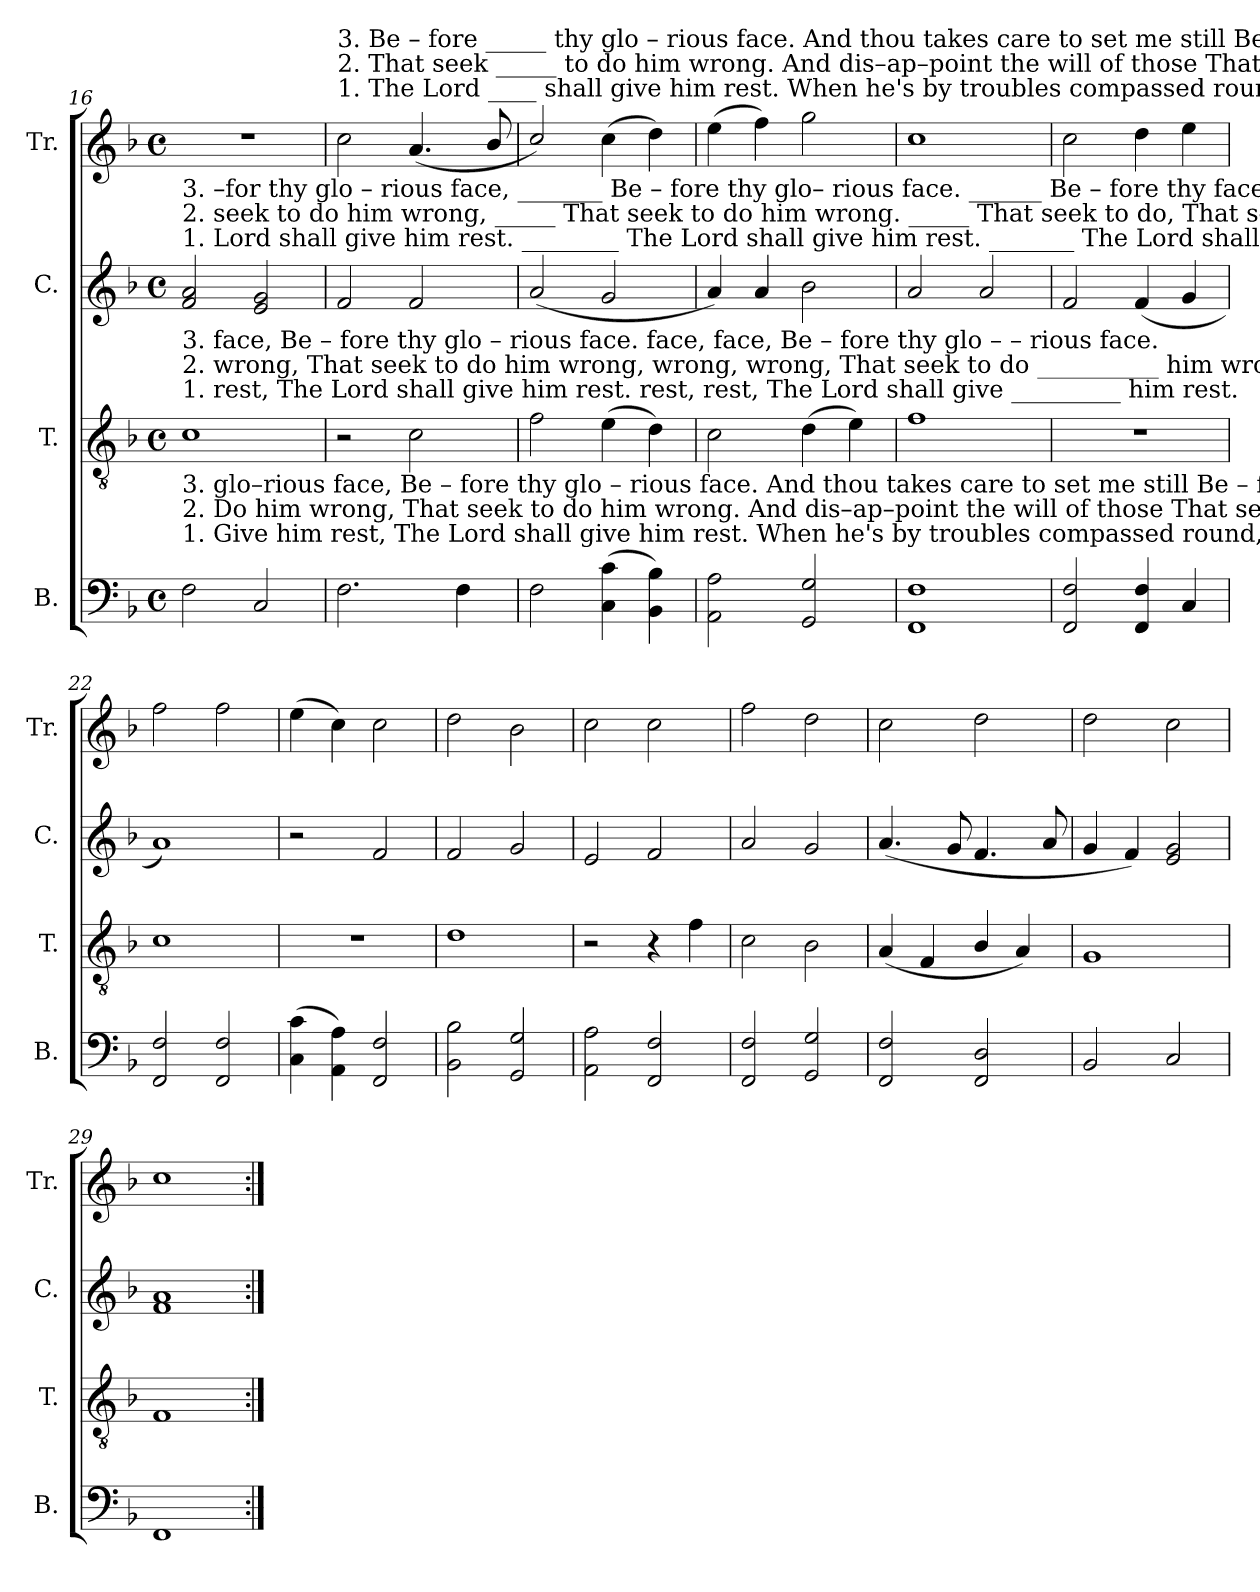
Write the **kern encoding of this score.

**kern	**kern	**kern	**kern
*part4	*part3	*part2	*part1
*staff4	*staff3	*staff2	*staff1
*I"B.	*I"T.	*I"C.	*I"Tr.
*I'B.	*I'T.	*I'C.	*I'Tr.
*clefF4	*clefGv2	*clefG2	*clefG2
*k[b-]	*k[b-]	*k[b-]	*k[b-]
*M4/4	*M4/4	*M4/4	*M4/4
*met(c)	*met(c)	*met(c)	*met(c)
=16	=16	=16	=16
!	!	!LO:TX:a:t=1.  Lord shall  give  him    rest. ________ The  Lord   shall  give  him   rest. _______                 The  Lord shall give,  The    Lord  shall  give _______________  him   rest.	!
!	!	!LO:TX:a:t=2.  seek  to      do     him    wrong, _____   That  seek    to      do    him  wrong. _____                 That  seek  to    do,     That   seek    to     do  ________________  him  wrong.	!
!	!	!LO:TX:a:t=3.  –for  thy    glo – rious   face, _______   Be – fore     thy    glo– rious  face. ______                  Be – fore  thy  face,    Be  – fore    thy    glo    –      –      –      –    rious  face.	!
!	!LO:TX:a:t=1.  rest,            The        Lord   shall    give     him       rest.                                rest,                               rest,                     The Lord shall give _________    him               rest.	!	!
!	!LO:TX:a:t=2.  wrong,       That        seek    to        do       him     wrong,                            wrong,                          wrong,                  That seek   to     do __________    him            wrong.	!	!
!	!LO:TX:a:t=3.  face,           Be    –    fore     thy      glo  –   rious    face.                                face,                             face,                     Be –  fore  thy   glo      –       –       rious             face.	!	!
!LO:TX:a:t=1.  Give him  rest,  The   Lord   shall    give      him       rest.         When he's by troubles compassed round, The  Lord  shall   give, The   Lord     shall         give   him     rest.	!	!	!
!LO:TX:a:t=2.  Do him wrong,  That  seek    to         do       him      wrong.     And   dis–ap–point  the will   of    those   That  seek   to       do,   That   seek       to            do     him   wrong.	!	!	!
!LO:TX:a:t=3.  glo–rious  face,  Be – fore     thy      glo  –  rious      face.         And thou takes care to   set    me   still     Be  – fore   thy    face,   Be –  fore       thy           glo – rious    face.	!	!	!
2F!\	1c!	2f!/ 2a!/	1r
2C!/	.	2e!/ 2g!/	.
=17	=17	=17	=17
!	!	!	!LO:TX:a:t=1.  The  Lord ____   shall     give     him        rest.        When he's  by  troubles  compassed round, The  Lord  shall  give, The  Lord     shall        give     him     rest.
!	!	!	!LO:TX:a:t=2.  That seek _____   to        do        him      wrong.     And   dis–ap–point  the  will     of     those  That  seek   to      do,   That  seek       to            do      him    wrong.
!	!	!	!LO:TX:a:t=3.  Be – fore _____   thy        glo  – rious     face.        And  thou  takes care to   set     me     still     Be – fore  thy    face,  Be – fore       thy           glo  – rious   face.
2.F!\	2r	2f!/	2cc!\
.	2c!\	2f!/	(4.a!/
4F!\	.	.	.
.	.	.	8b-!/
=18	=18	=18	=18
2F!\	2f!\	(2a!/	2cc!/)
(4C!\ 4c!\	(4e!\	2g!/	(4cc!\
4BB-!\ 4B-!\)	4d!\)	.	4dd!\)
=19	=19	=19	=19
2AA!\ 2A!\	2c!\	4a!/)	(4ee!\
.	.	4a!/	4ff!\)
2GG!/ 2G!/	(4d!\	2b-!\	2gg!\
.	4e!\)	.	.
=20	=20	=20	=20
1FF! 1F!	1f!	2a!/	1cc!
.	.	2a!/	.
=21	=21	=21	=21
2FF!/ 2F!/	1r	2f!/	2cc!\
4FF!/ 4F!/	.	(4f!/	4dd!\
4C!/	.	4g!/	4ee!\
=22	=22	=22	=22
2FF!/ 2F!/	1c!	1a!)	2ff!\
2FF!/ 2F!/	.	.	2ff!\
=23	=23	=23	=23
(4C!\ 4c!\	1r	2r	(4ee!\
4AA!\ 4A!\)	.	.	4cc!\)
2FF!/ 2F!/	.	2f!/	2cc!\
=24	=24	=24	=24
2BB-!\ 2B-!\	1d!	2f!/	2dd!\
2GG!/ 2G!/	.	2g!/	2b-!\
=25	=25	=25	=25
2AA!\ 2A!\	2r	2e!/	2cc!\
2FF!/ 2F!/	4r	2f!/	2cc!\
.	4f!\	.	.
=26	=26	=26	=26
2FF!/ 2F!/	2c!\	2a!/	2ff!\
2GG!/ 2G!/	2B-!\	2g!/	2dd!\
=27	=27	=27	=27
2FF!/ 2F!/	(4A!/	(4.a!/	2cc!\
.	4F!/	.	.
.	.	8g!/	.
2FF!/ 2D!/	4B-!/	4.f!/	2dd!\
.	4A!/)	.	.
.	.	8a!/	.
=28	=28	=28	=28
2BB-!/	1G!	4g!/	2dd!\
.	.	4f!/)	.
2C!/	.	2e!/ 2g!/	2cc!\
=29	=29	=29	=29
1FF!	1F!	1f! 1a!	1cc!
=:|!	=:|!	=:|!	=:|!
*-	*-	*-	*-
